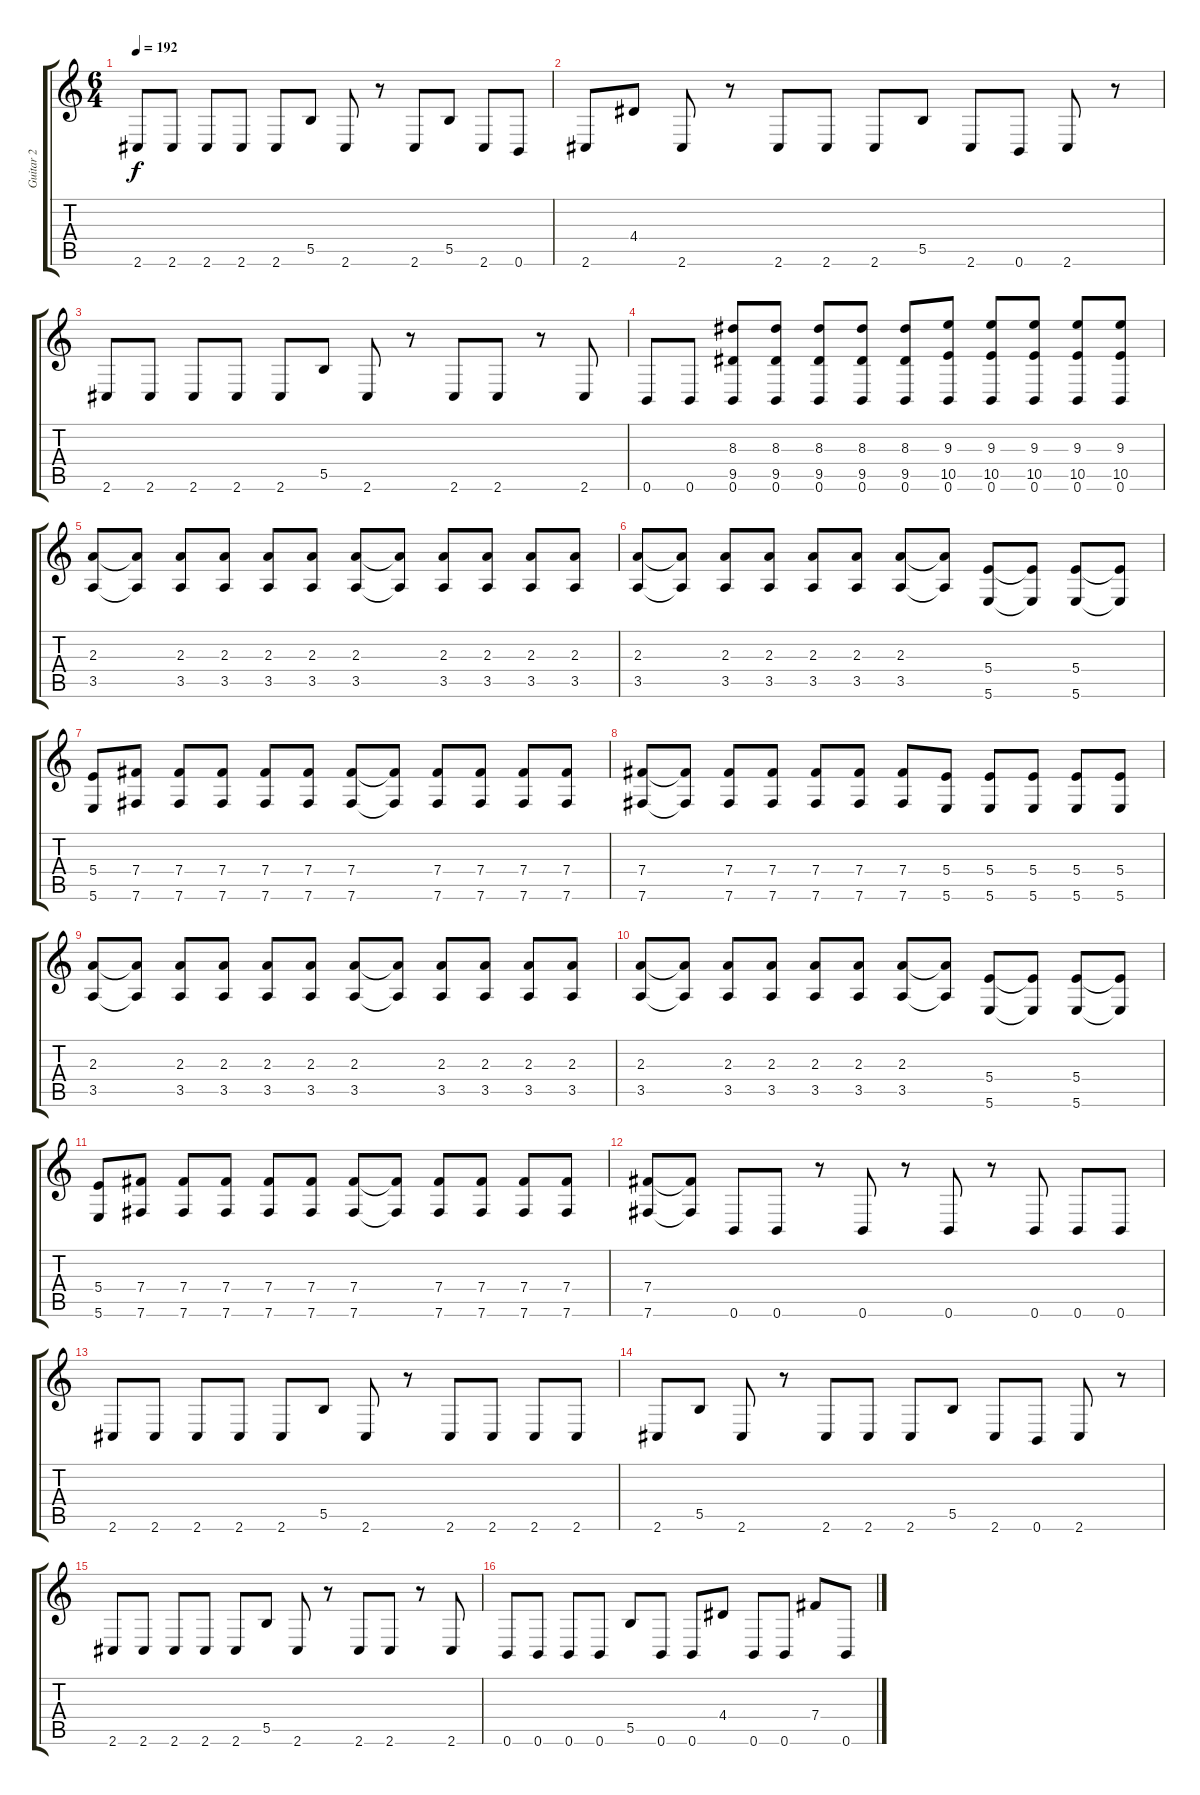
\track ("Guitar 2" "Guitar 2") {instrument distortionguitar}
\staff {score tabs}
\tuning (E4 B3 G3 B2 Gb2 B1) {hide}
\ts (6 4)
\tempo 192
\clef g2
\ks c
2.6.8{dy f} 2.6.8 2.6.8 2.6.8 2.6.8 5.5.8 2.6.8 r.8 2.6.8 5.5.8 2.6.8 0.6.8 |
2.6.8 4.4.8 2.6.8 r.8 2.6.8 2.6.8 2.6.8 5.5.8 2.6.8 0.6.8 2.6.8 r.8 |
2.6.8 2.6.8 2.6.8 2.6.8 2.6.8 5.5.8 2.6.8 r.8 2.6.8 2.6.8 r.8 2.6.8 |
0.6.8 0.6.8 (8.3 9.5 0.6).8 (8.3 9.5 0.6).8 (8.3 9.5 0.6).8 (8.3 9.5 0.6).8 (8.3 9.5 0.6).8 (9.3 10.5 0.6).8 (9.3 10.5 0.6).8 (9.3 10.5 0.6).8 (9.3 10.5 0.6).8 (9.3 10.5 0.6).8 |
(2.3 3.5).8 (2.3{t} 3.5{t}).8 (2.3 3.5).8 (2.3 3.5).8 (2.3 3.5).8 (2.3 3.5).8 (2.3 3.5).8 (2.3{t} 3.5{t}).8 (2.3 3.5).8 (2.3 3.5).8 (2.3 3.5).8 (2.3 3.5).8 |
(2.3 3.5).8 (2.3{t} 3.5{t}).8 (2.3 3.5).8 (2.3 3.5).8 (2.3 3.5).8 (2.3 3.5).8 (2.3 3.5).8 (2.3{t} 3.5{t}).8 (5.4 5.6).8 (5.4{t} 5.6{t}).8 (5.4 5.6).8 (5.4{t} 5.6{t}).8 |
(5.4 5.6).8 (7.4 7.6).8 (7.4 7.6).8 (7.4 7.6).8 (7.4 7.6).8 (7.4 7.6).8 (7.4 7.6).8 (7.4{t} 7.6{t}).8 (7.4 7.6).8 (7.4 7.6).8 (7.4 7.6).8 (7.4 7.6).8 |
(7.4 7.6).8 (7.4{t} 7.6{t}).8 (7.4 7.6).8 (7.4 7.6).8 (7.4 7.6).8 (7.4 7.6).8 (7.4 7.6).8 (5.4 5.6).8 (5.4 5.6).8 (5.4 5.6).8 (5.4 5.6).8 (5.4 5.6).8 |
(2.3 3.5).8 (2.3{t} 3.5{t}).8 (2.3 3.5).8 (2.3 3.5).8 (2.3 3.5).8 (2.3 3.5).8 (2.3 3.5).8 (2.3{t} 3.5{t}).8 (2.3 3.5).8 (2.3 3.5).8 (2.3 3.5).8 (2.3 3.5).8 |
(2.3 3.5).8 (2.3{t} 3.5{t}).8 (2.3 3.5).8 (2.3 3.5).8 (2.3 3.5).8 (2.3 3.5).8 (2.3 3.5).8 (2.3{t} 3.5{t}).8 (5.4 5.6).8 (5.4{t} 5.6{t}).8 (5.4 5.6).8 (5.4{t} 5.6{t}).8 |
(5.4 5.6).8 (7.4 7.6).8 (7.4 7.6).8 (7.4 7.6).8 (7.4 7.6).8 (7.4 7.6).8 (7.4 7.6).8 (7.4{t} 7.6{t}).8 (7.4 7.6).8 (7.4 7.6).8 (7.4 7.6).8 (7.4 7.6).8 |
(7.4 7.6).8 (7.4{t} 7.6{t}).8 0.6.8 0.6.8 r.8 0.6.8 r.8 0.6.8 r.8 0.6.8 0.6.8 0.6.8 |
2.6.8 2.6.8 2.6.8 2.6.8 2.6.8 5.5.8 2.6.8 r.8 2.6.8 2.6.8 2.6.8 2.6.8 |
2.6.8 5.5.8 2.6.8 r.8 2.6.8 2.6.8 2.6.8 5.5.8 2.6.8 0.6.8 2.6.8 r.8 |
2.6.8 2.6.8 2.6.8 2.6.8 2.6.8 5.5.8 2.6.8 r.8 2.6.8 2.6.8 r.8 2.6.8 |
0.6.8 0.6.8 0.6.8 0.6.8 5.5.8 0.6.8 0.6.8 4.4.8 0.6.8 0.6.8 7.4.8 0.6.8
